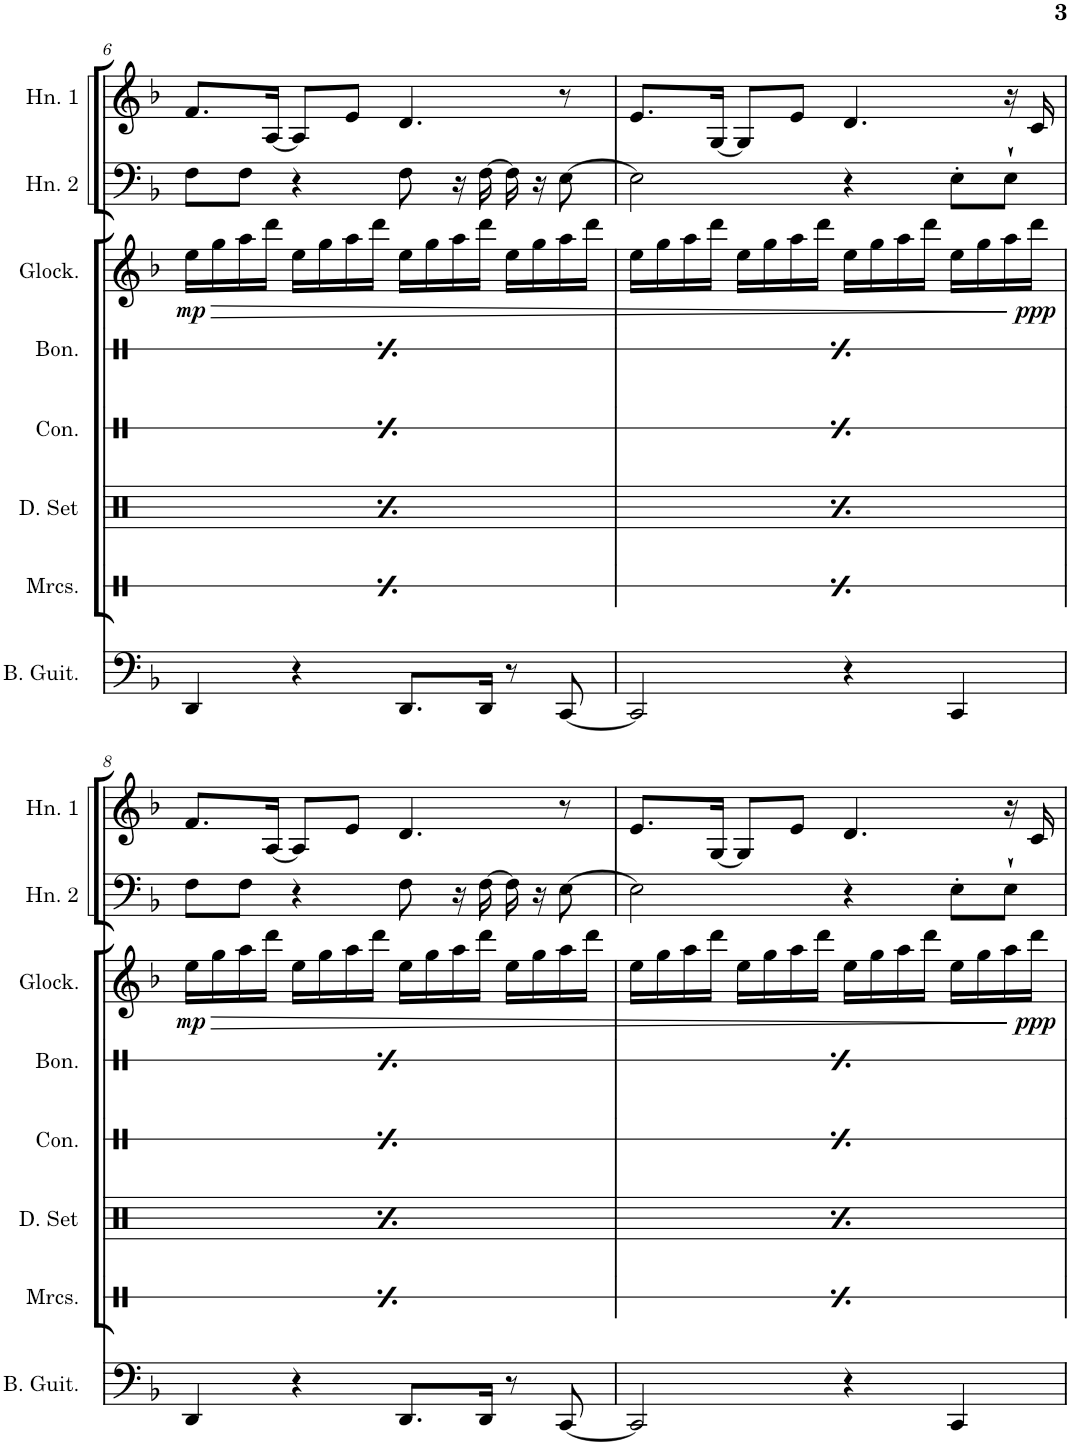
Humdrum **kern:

**kern	**kern	**dynam	**kern	**kern	**kern	**kern	**dynam	**kern	**kern	**kern
*part9	*part8	*part8	*part7	*part6	*part5	*part4	*part4	*part3	*part2	*part1
*staff9	*staff8	*staff8	*staff7	*staff6	*staff5	*staff4	*staff4	*staff3	*staff2	*staff1
*I"Bass Guitar	*I"Maracas	*	*I"Drumset	*I"Congas	*I"Bongos	*I"Glockenspiel	*	*I"Horn 2	*I"Horn 1	*I"Ocarina
*I'B. Guit.	*I'Mrcs.	*	*I'D. Set	*I'Con.	*I'Bon.	*I'Glock.	*	*I'Hn. 2	*I'Hn. 1	*I'Oc.
!!LO:PB:g=z
*clefF4	*clefX	*	*clefX	*clefX	*clefX	*clefG2	*	*clefF4	*clefG2	*clefG2
*	*	*	*	*	*	*	*	*Trd4c7	*Trd4c7	*
*k[b-]	*k[]	*	*k[]	*k[]	*k[]	*k[b-]	*	*k[b-]	*k[b-]	*k[b-]
*M4/4	*M4/4	*	*M4/4	*M4/4	*M4/4	*M4/4	*	*M4/4	*M4/4	*M4/4
*met(c)	*met(c)	*	*met(c)	*met(c)	*met(c)	*met(c)	*	*met(c)	*met(c)	*met(c)
=6	=6	=6	=6	=6	=6	=6	=6	=6	=6	=6
!	!	!LO:DY:b	!	!	!	!	!LO:HP:b	!	!	!
!	!	!	!	!	!	!	!LO:DY:n=1:b	!	!	!
4DD/	8Re^/L	pp	4r	4r	16Rd/LL	16ee\LL	> mp	8F\L	8.f/L	1r
.	.	.	.	.	16Rd/	16gg\	.	.	.	.
.	8Re/	.	.	.	16Rd/	16aa\	.	8F\J	.	.
.	.	.	.	.	16Rd/JJ	16ddd\JJ	.	.	[16A/Jk	.
4r	8Re/	.	4R/	8Rf/	8r	16ee\LL	.	4r	8A/L]	.
.	.	.	.	.	.	16gg\	.	.	.	.
.	8Re/J	.	.	8r	8Rd/	16aa\	.	.	8e/J	.
.	.	.	.	.	.	16ddd\JJ	.	.	.	.
8.DD/L	8Re^/L	.	8Rdd/L	8Rf/L	2r	16ee\LL	.	8F\	4.d/	.
.	.	.	.	.	.	16gg\	.	.	.	.
.	8Re/	.	8Rdd/J	8Rd/J	.	16aa\	.	16r	.	.
16DD/Jk	.	.	.	.	.	16ddd\JJ	.	[16F\	.	.
8r	8Re/	.	4R/	4Rf/	.	16ee\LL	.	16F\]	.	.
.	.	.	.	.	.	16gg\	.	16r	.	.
[8CC/	8Re/J	.	.	.	.	16aa\	.	[8E\	8r	.
.	.	.	.	.	.	16ddd\JJ	.	.	.	.
=7	=7	=7	=7	=7	=7	=7	=7	=7	=7	=7
!	!	!LO:DY:b	!	!	!	!	!	!	!	!
2CC/]	8Re^/L	pp	4r	4r	16Rd/LL	16ee\LL	.	2E\]	8.e/L	1r
.	.	.	.	.	16Rd/	16gg\	.	.	.	.
.	8Re/	.	.	.	16Rd/	16aa\	.	.	.	.
.	.	.	.	.	16Rd/JJ	16ddd\JJ	.	.	[16G/Jk	.
.	8Re/	.	4R/	8Rf/	8r	16ee\LL	.	.	8G/L]	.
.	.	.	.	.	.	16gg\	.	.	.	.
.	8Re/J	.	.	8r	8Rd/	16aa\	.	.	8e/J	.
.	.	.	.	.	.	16ddd\JJ	.	.	.	.
4r	8Re^/L	.	8Rdd/L	8Rf/L	2r	16ee\LL	.	4r	4.d/	.
.	.	.	.	.	.	16gg\	.	.	.	.
.	8Re/	.	8Rdd/J	8Rd/J	.	16aa\	.	.	.	.
.	.	.	.	.	.	16ddd\JJ	.	.	.	.
4CC/	8Re/	.	4R/	4Rf/	.	16ee\LL	.	8E'\L	.	.
.	.	.	.	.	.	16gg\	.	.	.	.
.	8Re/J	.	.	.	.	16aa\	.	8E`\J	16r	.
!	!	!	!	!	!	!	!LO:DY:n=1:b	!	!	!
.	.	.	.	.	.	16ddd\JJ	] ppp	.	16c/	.
!!LO:LB:g=z
=8	=8	=8	=8	=8	=8	=8	=8	=8	=8	=8
!	!	!LO:DY:b	!	!	!	!	!LO:HP:b	!	!	!
!	!	!	!	!	!	!	!LO:DY:n=1:b	!	!	!
4DD/	8Re^/L	pp	4r	4r	16Rd/LL	16ee\LL	> mp	8F\L	8.f/L	1r
.	.	.	.	.	16Rd/	16gg\	.	.	.	.
.	8Re/	.	.	.	16Rd/	16aa\	.	8F\J	.	.
.	.	.	.	.	16Rd/JJ	16ddd\JJ	.	.	[16A/Jk	.
4r	8Re/	.	4R/	8Rf/	8r	16ee\LL	.	4r	8A/L]	.
.	.	.	.	.	.	16gg\	.	.	.	.
.	8Re/J	.	.	8r	8Rd/	16aa\	.	.	8e/J	.
.	.	.	.	.	.	16ddd\JJ	.	.	.	.
8.DD/L	8Re^/L	.	8Rdd/L	8Rf/L	2r	16ee\LL	.	8F\	4.d/	.
.	.	.	.	.	.	16gg\	.	.	.	.
.	8Re/	.	8Rdd/J	8Rd/J	.	16aa\	.	16r	.	.
16DD/Jk	.	.	.	.	.	16ddd\JJ	.	[16F\	.	.
8r	8Re/	.	4R/	4Rf/	.	16ee\LL	.	16F\]	.	.
.	.	.	.	.	.	16gg\	.	16r	.	.
[8CC/	8Re/J	.	.	.	.	16aa\	.	[8E\	8r	.
.	.	.	.	.	.	16ddd\JJ	.	.	.	.
=9	=9	=9	=9	=9	=9	=9	=9	=9	=9	=9
!	!	!LO:DY:b	!	!	!	!	!	!	!	!
2CC/]	8Re^/L	pp	4r	4r	16Rd/LL	16ee\LL	.	2E\]	8.e/L	1r
.	.	.	.	.	16Rd/	16gg\	.	.	.	.
.	8Re/	.	.	.	16Rd/	16aa\	.	.	.	.
.	.	.	.	.	16Rd/JJ	16ddd\JJ	.	.	[16G/Jk	.
.	8Re/	.	4R/	8Rf/	8r	16ee\LL	.	.	8G/L]	.
.	.	.	.	.	.	16gg\	.	.	.	.
.	8Re/J	.	.	8r	8Rd/	16aa\	.	.	8e/J	.
.	.	.	.	.	.	16ddd\JJ	.	.	.	.
4r	8Re^/L	.	8Rdd/L	8Rf/L	2r	16ee\LL	.	4r	4.d/	.
.	.	.	.	.	.	16gg\	.	.	.	.
.	8Re/	.	8Rdd/J	8Rd/J	.	16aa\	.	.	.	.
.	.	.	.	.	.	16ddd\JJ	.	.	.	.
4CC/	8Re/	.	4R/	4Rf/	.	16ee\LL	.	8E'\L	.	.
.	.	.	.	.	.	16gg\	.	.	.	.
.	8Re/J	.	.	.	.	16aa\	.	8E`\J	16r	.
!	!	!	!	!	!	!	!LO:DY:n=1:b	!	!	!
.	.	.	.	.	.	16ddd\JJ	] ppp	.	16c/	.
=	=	=	=	=	=	=	=	=	=	=
*-	*-	*-	*-	*-	*-	*-	*-	*-	*-	*-
